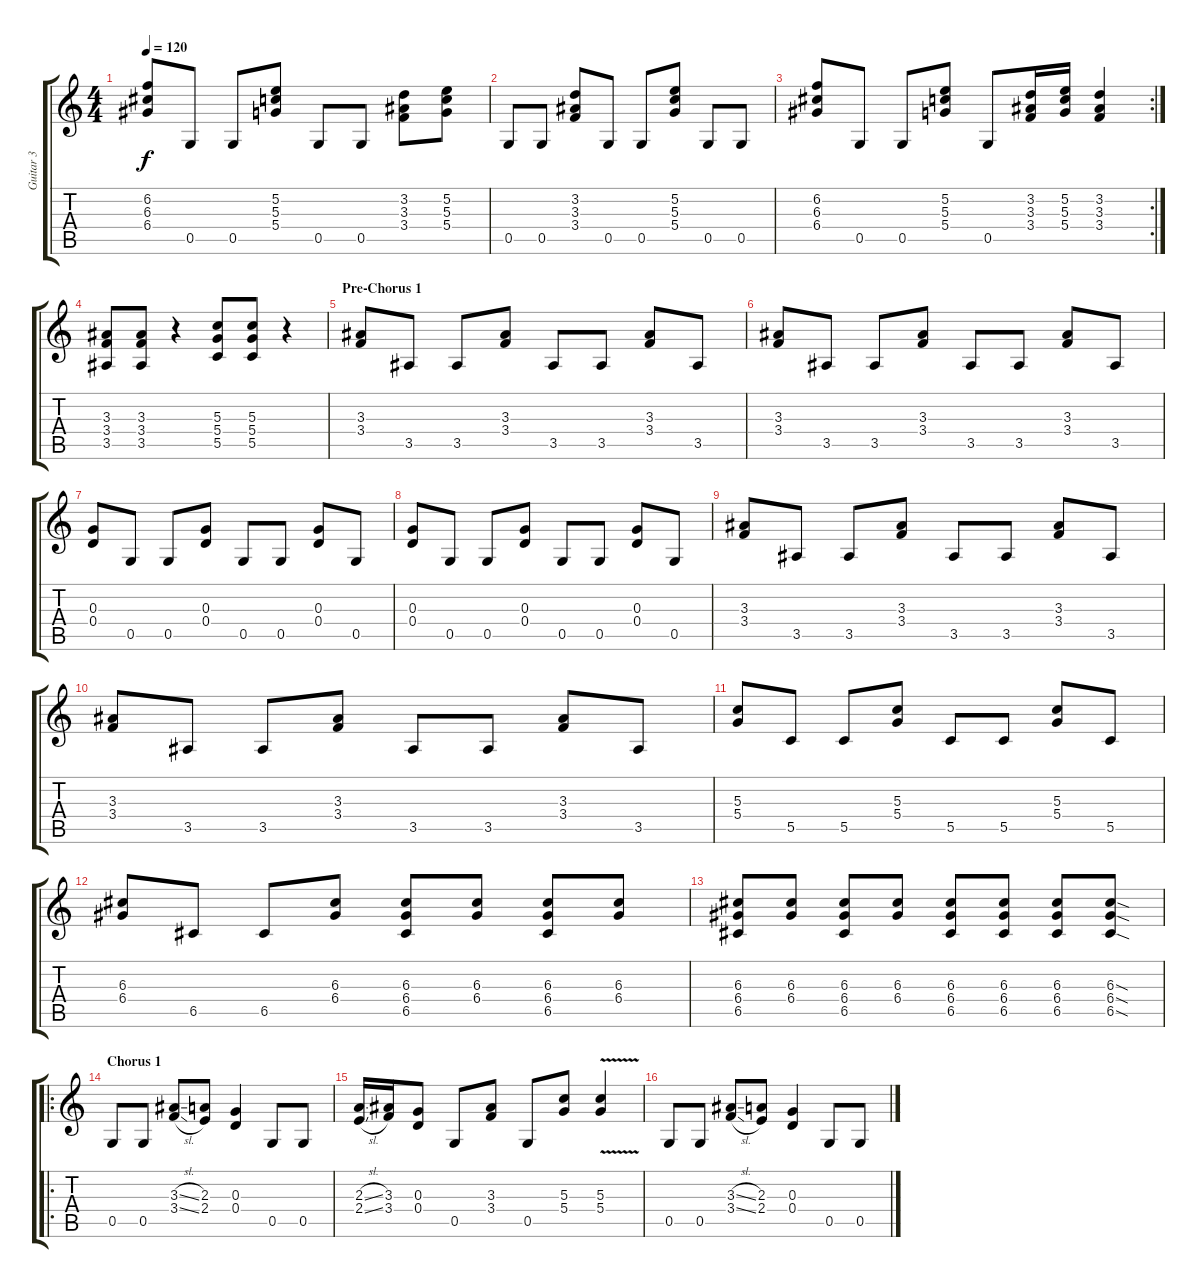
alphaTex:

\track ("Guitar 3" "Guitar 3") {instrument distortionguitar}
\staff {score tabs}
\tuning (D4 B3 G3 D3 G2 D2) {hide}
\ts (4 4)
\tempo 120
\clef g2
\ks c
(6.2 6.3 6.4).8{dy f} 0.5.8 0.5.8 (5.2 5.3 5.4).8 0.5.8 0.5.8 (3.2 3.3 3.4).8 (5.2 5.3 5.4).8 |
0.5.8 0.5.8 (3.2 3.3 3.4).8 0.5.8 0.5.8 (5.2 5.3 5.4).8 0.5.8 0.5.8 |
\rc 2
(6.2 6.3 6.4).8 0.5.8 0.5.8 (5.2 5.3 5.4).8 0.5.8 (3.2 3.3 3.4).16 (5.2 5.3 5.4).16 (3.2 3.3 3.4).4 |
(3.3 3.4 3.5).8 (3.3 3.4 3.5).8 r.4 (5.3 5.4 5.5).8 (5.3 5.4 5.5).8 r.4 |
\section ("" "Pre-Chorus 1")
(3.3 3.4).8 3.5.8 3.5.8 (3.3 3.4).8 3.5.8 3.5.8 (3.3 3.4).8 3.5.8 |
(3.3 3.4).8 3.5.8 3.5.8 (3.3 3.4).8 3.5.8 3.5.8 (3.3 3.4).8 3.5.8 |
(0.3 0.4).8 0.5.8 0.5.8 (0.3 0.4).8 0.5.8 0.5.8 (0.3 0.4).8 0.5.8 |
(0.3 0.4).8 0.5.8 0.5.8 (0.3 0.4).8 0.5.8 0.5.8 (0.3 0.4).8 0.5.8 |
(3.3 3.4).8 3.5.8 3.5.8 (3.3 3.4).8 3.5.8 3.5.8 (3.3 3.4).8 3.5.8 |
(3.3 3.4).8 3.5.8 3.5.8 (3.3 3.4).8 3.5.8 3.5.8 (3.3 3.4).8 3.5.8 |
(5.3 5.4).8 5.5.8 5.5.8 (5.3 5.4).8 5.5.8 5.5.8 (5.3 5.4).8 5.5.8 |
(6.3 6.4).8 6.5.8 6.5.8 (6.3 6.4).8 (6.3 6.4 6.5).8 (6.3 6.4).8 (6.3 6.4 6.5).8 (6.3 6.4).8 |
(6.3 6.4 6.5).8 (6.3 6.4).8 (6.3 6.4 6.5).8 (6.3 6.4).8 (6.3 6.4 6.5).8 (6.3 6.4 6.5).8 (6.3 6.4 6.5).8 (6.3{sod} 6.4{sod} 6.5{sod}).8 |
\ro
\section ("" "Chorus 1")
0.5.8 0.5.8 (3.3{sl} 3.4{sl}).8 (2.3 2.4).8 (0.3 0.4).4 0.5.8 0.5.8 |
(2.3{sl} 2.4{sl}).16 (3.3 3.4).16 (0.3 0.4).8 0.5.8 (3.3 3.4).8 0.5.8 (5.3 5.4).8 (5.3{v} 5.4{v}).4 |
0.5.8 0.5.8 (3.3{sl} 3.4{sl}).8 (2.3 2.4).8 (0.3 0.4).4 0.5.8 0.5.8
